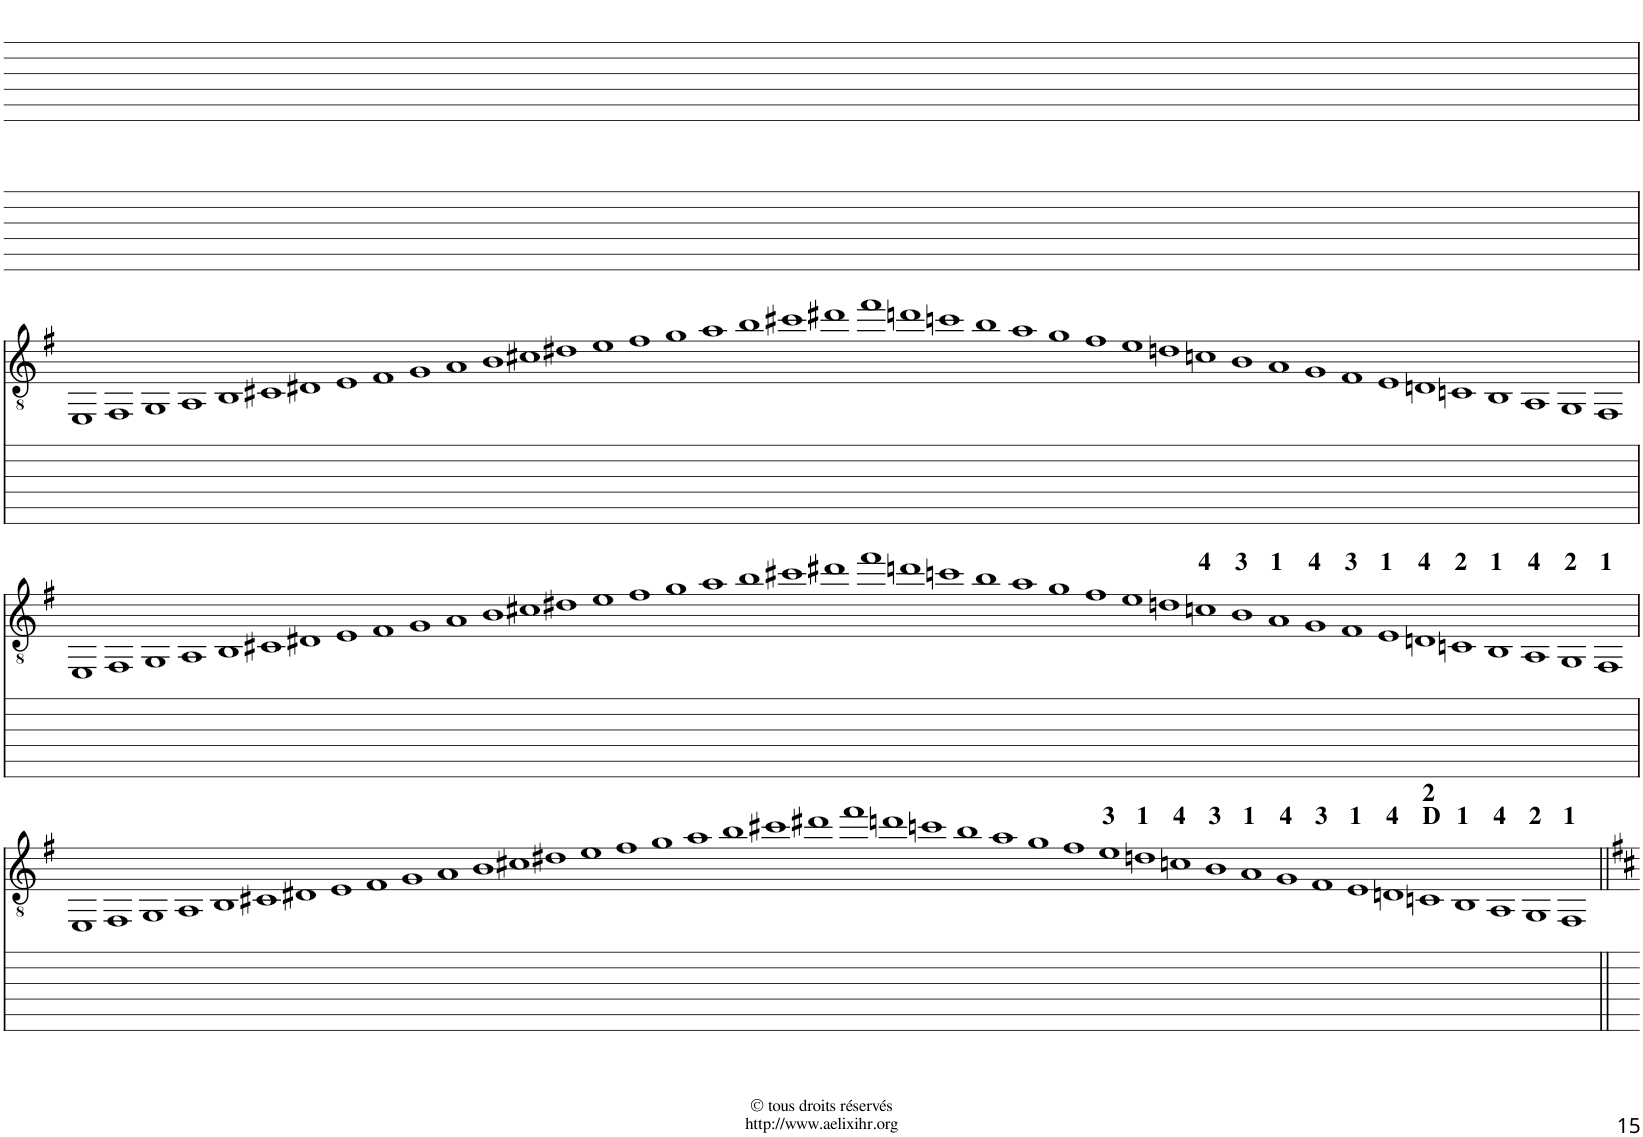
**kern
*part1
*staff1
*I"gt
!!LO:PB:g=z
*clefGv2
*k[f#]
*M42/1
=70
1%42r
!!LO:LB:g=z
=71
1%42r
!!LO:LB:g=z
=72
1EE
1FF#
1GG
1AA
1BB
1C#X
1D#X
1E
1F#
1G
1A
1B
1c#X
1d#X
1e
1f#
1g
1a
1b
1cc#X
1dd#X
1ff#
1ddn
1ccn
1b
1a
1g
1f#
1e
1dn
1cn
1B
1A
1G
1F#
1E
1Dn
1Cn
1BB
1AA
1GG
1FF#
!!LO:LB:g=z
=73
1EE
1FF#
1GG
1AA
1BB
1C#X
1D#X
1E
1F#
1G
1A
1B
1c#X
1d#X
1e
1f#
1g
1a
1b
1cc#X
1dd#X
1ff#
1ddn
1ccn
1b
1a
1g
1f#
1e
1dn
!LO:TX:a:B:t=4
1cn
!LO:TX:a:B:t=3
1B
!LO:TX:a:B:t=1
1A
!LO:TX:a:B:t=4
1G
!LO:TX:a:B:t=3
1F#
!LO:TX:a:B:t=1
1E
!LO:TX:a:B:t=4
1Dn
!LO:TX:a:B:t=2
1Cn
!LO:TX:a:B:t=1
1BB
!LO:TX:a:B:t=4
1AA
!LO:TX:a:B:t=2
1GG
!LO:TX:a:B:t=1
1FF#
!!LO:LB:g=z
=74
1EE
1FF#
1GG
1AA
1BB
1C#X
1D#X
1E
1F#
1G
1A
1B
1c#X
1d#X
1e
1f#
1g
1a
1b
1cc#X
1dd#X
1ff#
1ddn
1ccn
1b
1a
1g
1f#
!LO:TX:a:B:t=3
1e
!LO:TX:a:B:t=1
1dn
!LO:TX:a:B:t=4
1cn
!LO:TX:a:B:t=3
1B
!LO:TX:a:B:t=1
1A
!LO:TX:a:B:t=4
1G
!LO:TX:a:B:t=3
1F#
!LO:TX:a:B:t=1
1E
!LO:TX:a:B:t=4
1Dn
!LO:TX:a:B:t=D
!LO:TX:a:B:t=2
1Cn
!LO:TX:a:B:t=1
1BB
!LO:TX:a:B:t=4
1AA
!LO:TX:a:B:t=2
1GG
!LO:TX:a:B:t=1
1FF#
=||
*-
